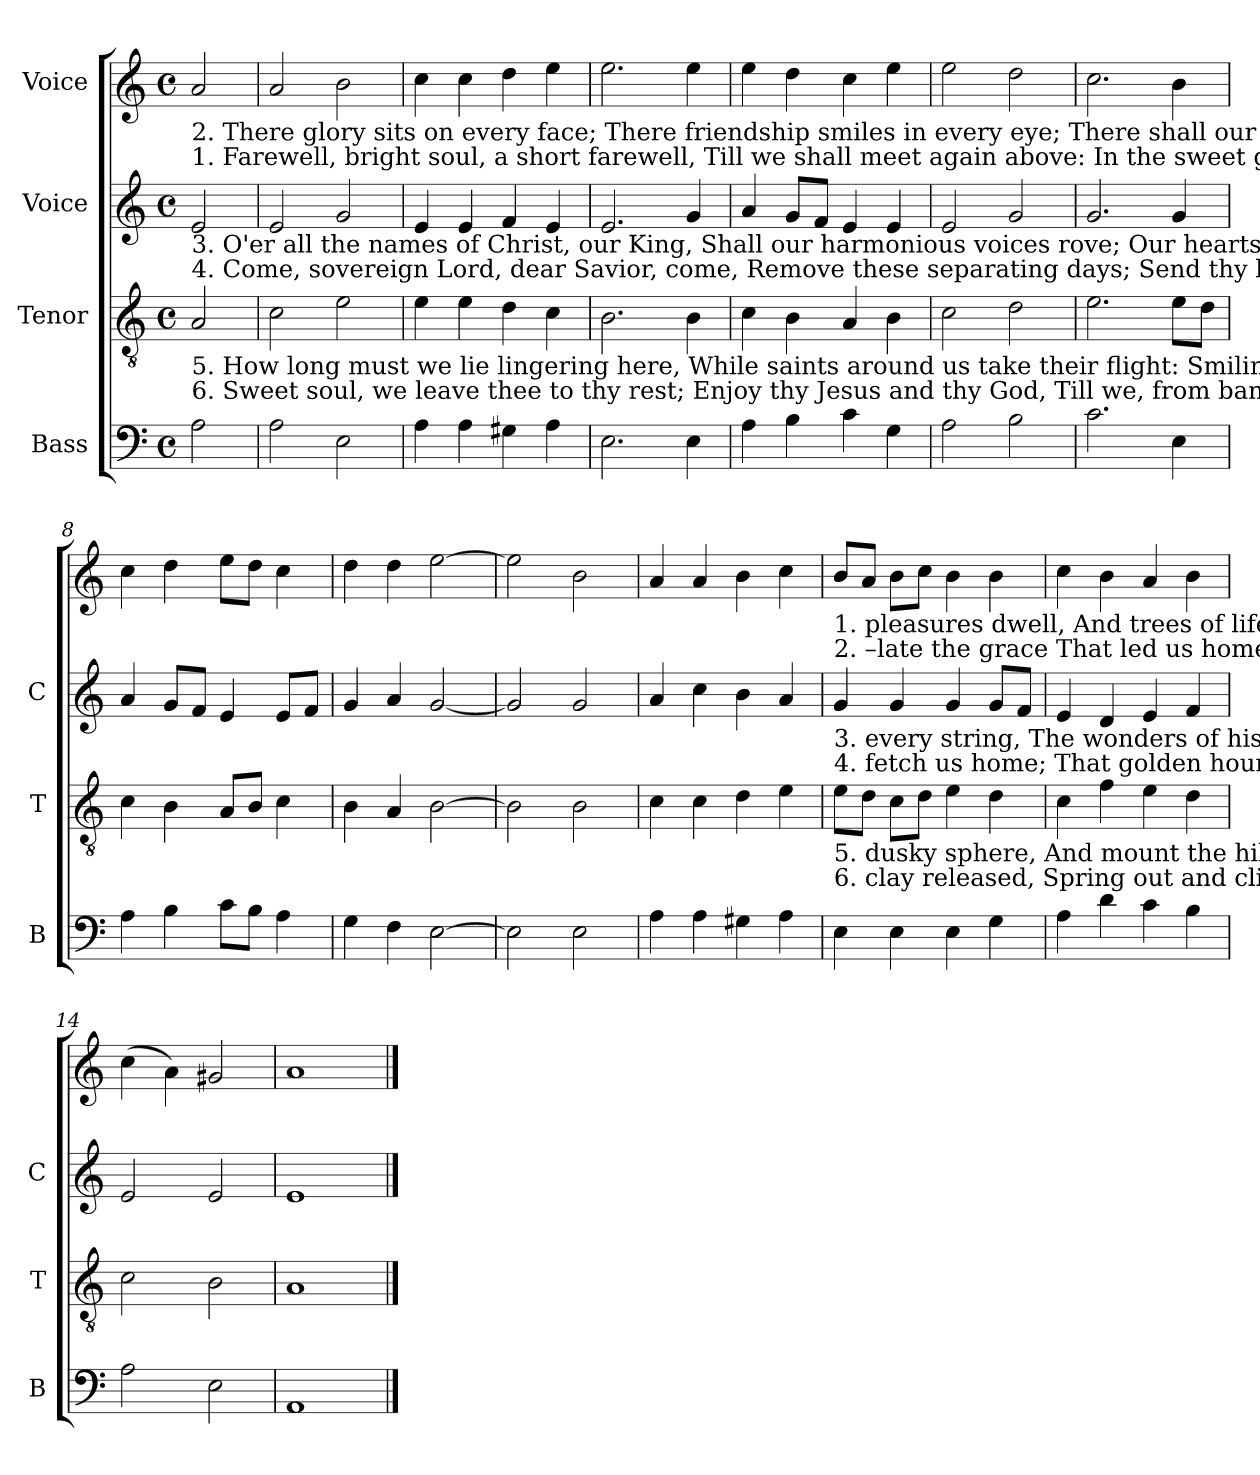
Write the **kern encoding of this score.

**kern	**kern	**kern	**kern
*part4	*part3	*part2	*part1
*staff4	*staff3	*staff2	*staff1
*I"Bass	*I"Tenor	*I"Voice	*I"Voice
*I'B	*I'T	*I'C	*
*clefF4	*clefGv2	*clefG2	*clefG2
*k[]	*k[]	*k[]	*k[]
*M4/4	*M4/4	*M4/4	*M4/4
*met(c)	*met(c)	*met(c)	*met(c)
=1	=1	=1	=1
!	!	!	!LO:TX:b:t=2. There     glory         sits   on    every     face;    There friendship smiles in every       eye;      There shall our   tongues relate          the grace, There shall our tongues re –
!	!	!	!LO:TX:b:t=1.  Farewell, bright soul, a short farewell,       Till    we shall  meet again        above&colon;              In     the  sweet  groves where pleasures dwell,  In the sweet groves where
!	!	!LO:TX:b:t=3. O'er all the names of Christ, our King,        Shall our  harmonious    voices        rove;        Our   hearts shall sound, from every string,  Our hearts shall sound, from	!
!	!	!LO:TX:b:t=4. Come, sovereign Lord, dear Savior, come,  Remove    these          separating        days;      Send   thy     bright wheels to  fetch us home; Send thy bright wheels to	!
!	!LO:TX:b:t=5.  How long must we lie lingering here,       While saints around us take their flight&colon;      Smiling     they        quit  this    dusky sphere,            Smiling they quit this	!	!
!	!LO:TX:b:t=6.  Sweet soul, we leave thee to thy rest;         Enjoy        thy      Jesus       and   thy    God,         Till       we,  from  bands  of      clay released,             Till  we, from bands of	!	!
2A\	2A/	2e/	2a/
=2	=2	=2	=2
2A\	2c\	2e/	2a/
2E\	2e\	2g/	2b\
=3	=3	=3	=3
4A\	4e\	4e/	4cc\
4A\	4e\	4e/	4cc\
4G#X\	4d\	4f/	4dd\
4A\	4c\	4e/	4ee\
=4	=4	=4	=4
2.E\	2.B\	2.e/	2.ee\
4E\	4B\	4g/	4ee\
=5	=5	=5	=5
4A\	4c\	4a/	4ee\
4B\	4B\	8g/L	4dd\
.	.	8f/J	.
4c\	4A/	4e/	4cc\
4G\	4B\	4e/	4ee\
=6	=6	=6	=6
2A\	2c\	2e/	2ee\
2B\	2d\	2g/	2dd\
=7	=7	=7	=7
2.c\	2.e\	2.g/	2.cc\
4E\	8e\L	4g/	4b\
.	8d\J	.	.
=8	=8	=8	=8
4A\	4c\	4a/	4cc\
4B\	4B\	8g/L	4dd\
.	.	8f/J	.
8c\L	8A/L	4e/	8ee\L
8B\J	8B/J	.	8dd\J
4A\	4c\	8e/L	4cc\
.	.	8f/J	.
=9	=9	=9	=9
4G\	4B\	4g/	4dd\
4F\	4A/	4a/	4dd\
[2E\	[2B\	[2g/	[2ee\
=10	=10	=10	=10
2E\]	2B\]	2g/]	2ee\]
2E\	2B\	2g/	2b\
=11	=11	=11	=11
4A\	4c\	4a/	4a/
4A\	4c\	4cc\	4a/
4G#X\	4d\	4b\	4b\
4A\	4e\	4a/	4cc\
!!LO:LB:g=z
=12	=12	=12	=12
!	!	!	!LO:TX:b:t=1.  pleasures dwell,   And       trees  of   life   bear    fruits        of            love.
!	!	!	!LO:TX:b:t=2. –late  the  grace    That       led   us     homeward  to            the           sky.
!	!	!LO:TX:b:t=3. every          string,      The     wonders   of    his       blee  –  ding          love.	!
!	!	!LO:TX:b:t=4. fetch  us    home;     That     golden hour, how  long            it            stays!	!
!	!LO:TX:b:t=5. dusky      sphere,     And     mount the hills of      heavenly                 light.	!	!
!	!LO:TX:b:t=6.  clay      released,   Spring   out  and climb the      shining                  road.	!	!
4E\	8e\L	4g/	8b/L
.	8d\J	.	8a/J
4E\	8c\L	4g/	8b\L
.	8d\J	.	8cc\J
4E\	4e\	4g/	4b\
4G\	4d\	8g/L	4b\
.	.	8f/J	.
=13	=13	=13	=13
4A\	4c\	4e/	4cc\
4d\	4f\	4d/	4b\
4c\	4e\	4e/	4a/
4B\	4d\	4f/	4b\
=14	=14	=14	=14
2A\	2c\	2e/	(4cc\
.	.	.	4a\)
2E\	2B\	2e/	2g#X/
=15	=15	=15	=15
1AA	1A	1e	1a
==	==	==	==
*-	*-	*-	*-
